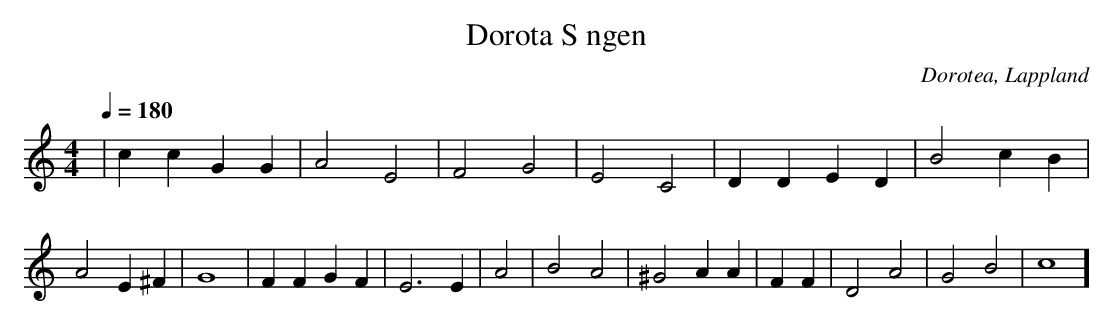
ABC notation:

X:1
T:Dorota S ngen
Q:1/4=180
O:Dorotea, Lappland
M:4/4
L:1/16
K:C
| c4 c4 G4 G4 |A8 E8 |F8 G8 | E8 C8 | D4 D4 E4D4 |B8 c4B4 |A8 E4 ^F4 | G16 | F4 F4  G4 F4 |E12  E4 |A8 | B8  A8 | ^G8 A4 A4 |F4 F4 | D8 A8 | G8 B8| c16]
